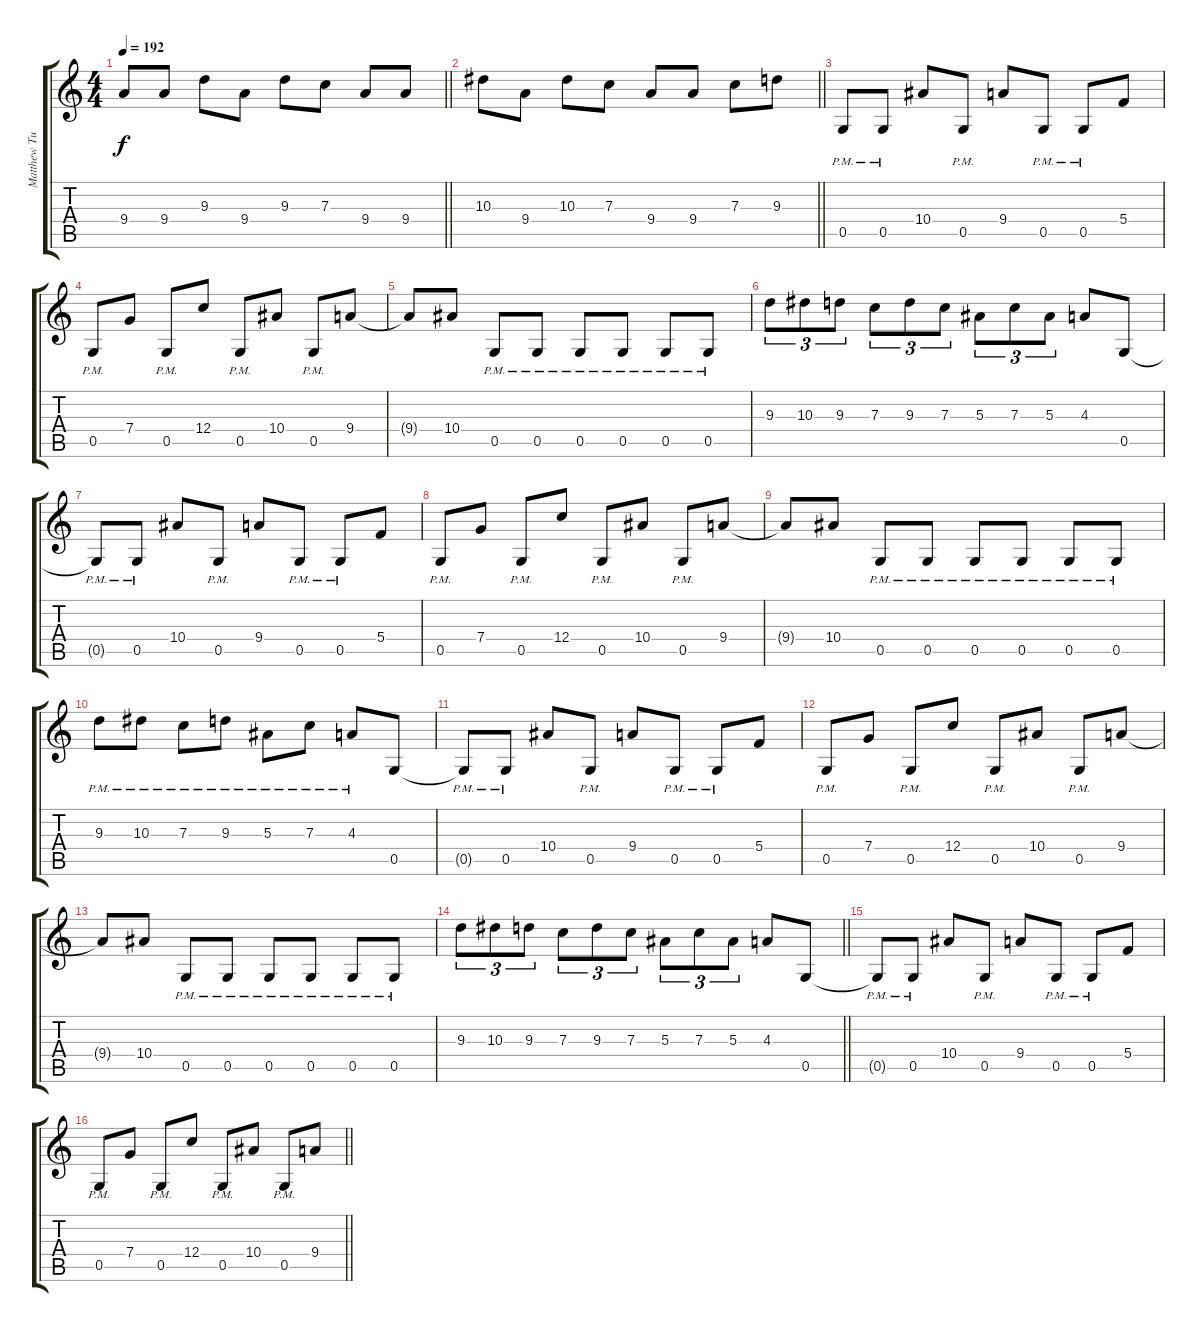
\track ("Matthew Tuck" "Matthew Tu") {instrument overdrivenguitar}
\staff {score tabs}
\tuning (C4 A3 F3 C3 G2 C2) {hide}
\ts (4 4)
\tempo 192
\clef g2
\barLineRight lightlight
\ks c
9.4.8{dy f} 9.4.8 9.3.8 9.4.8 9.3.8 7.3.8 9.4.8 9.4.8 |
\barLineRight lightlight
10.3.8 9.4.8 10.3.8 7.3.8 9.4.8 9.4.8 7.3.8 9.3.8 |
0.5{pm}.8 0.5{pm}.8 10.4.8 0.5{pm}.8 9.4.8 0.5{pm}.8 0.5{pm}.8 5.4.8 |
0.5{pm}.8 7.4.8 0.5{pm}.8 12.4.8 0.5{pm}.8 10.4.8 0.5{pm}.8 9.4.8 |
9.4{t}.8 10.4.8 0.5{pm}.8 0.5{pm}.8 0.5{pm}.8 0.5{pm}.8 0.5{pm}.8 0.5{pm}.8 |
9.3.8{tu (3 2)} 10.3.8{tu (3 2)} 9.3.8{tu (3 2)} 7.3.8{tu (3 2)} 9.3.8{tu (3 2)} 7.3.8{tu (3 2)} 5.3.8{tu (3 2)} 7.3.8{tu (3 2)} 5.3.8{tu (3 2)} 4.3.8 0.5.8 |
0.5{pm t}.8 0.5{pm}.8 10.4.8 0.5{pm}.8 9.4.8 0.5{pm}.8 0.5{pm}.8 5.4.8 |
0.5{pm}.8 7.4.8 0.5{pm}.8 12.4.8 0.5{pm}.8 10.4.8 0.5{pm}.8 9.4.8 |
9.4{t}.8 10.4.8 0.5{pm}.8 0.5{pm}.8 0.5{pm}.8 0.5{pm}.8 0.5{pm}.8 0.5{pm}.8 |
9.3{pm}.8 10.3{pm}.8 7.3{pm}.8 9.3{pm}.8 5.3{pm}.8 7.3{pm}.8 4.3{pm}.8 0.5.8 |
0.5{pm t}.8 0.5{pm}.8 10.4.8 0.5{pm}.8 9.4.8 0.5{pm}.8 0.5{pm}.8 5.4.8 |
0.5{pm}.8 7.4.8 0.5{pm}.8 12.4.8 0.5{pm}.8 10.4.8 0.5{pm}.8 9.4.8 |
9.4{t}.8 10.4.8 0.5{pm}.8 0.5{pm}.8 0.5{pm}.8 0.5{pm}.8 0.5{pm}.8 0.5{pm}.8 |
\barLineRight lightlight
9.3.8{tu (3 2)} 10.3.8{tu (3 2)} 9.3.8{tu (3 2)} 7.3.8{tu (3 2)} 9.3.8{tu (3 2)} 7.3.8{tu (3 2)} 5.3.8{tu (3 2)} 7.3.8{tu (3 2)} 5.3.8{tu (3 2)} 4.3.8 0.5.8 |
0.5{pm t}.8 0.5{pm}.8 10.4.8 0.5{pm}.8 9.4.8 0.5{pm}.8 0.5{pm}.8 5.4.8 |
\barLineRight lightlight
0.5{pm}.8 7.4.8 0.5{pm}.8 12.4.8 0.5{pm}.8 10.4.8 0.5{pm}.8 9.4.8
